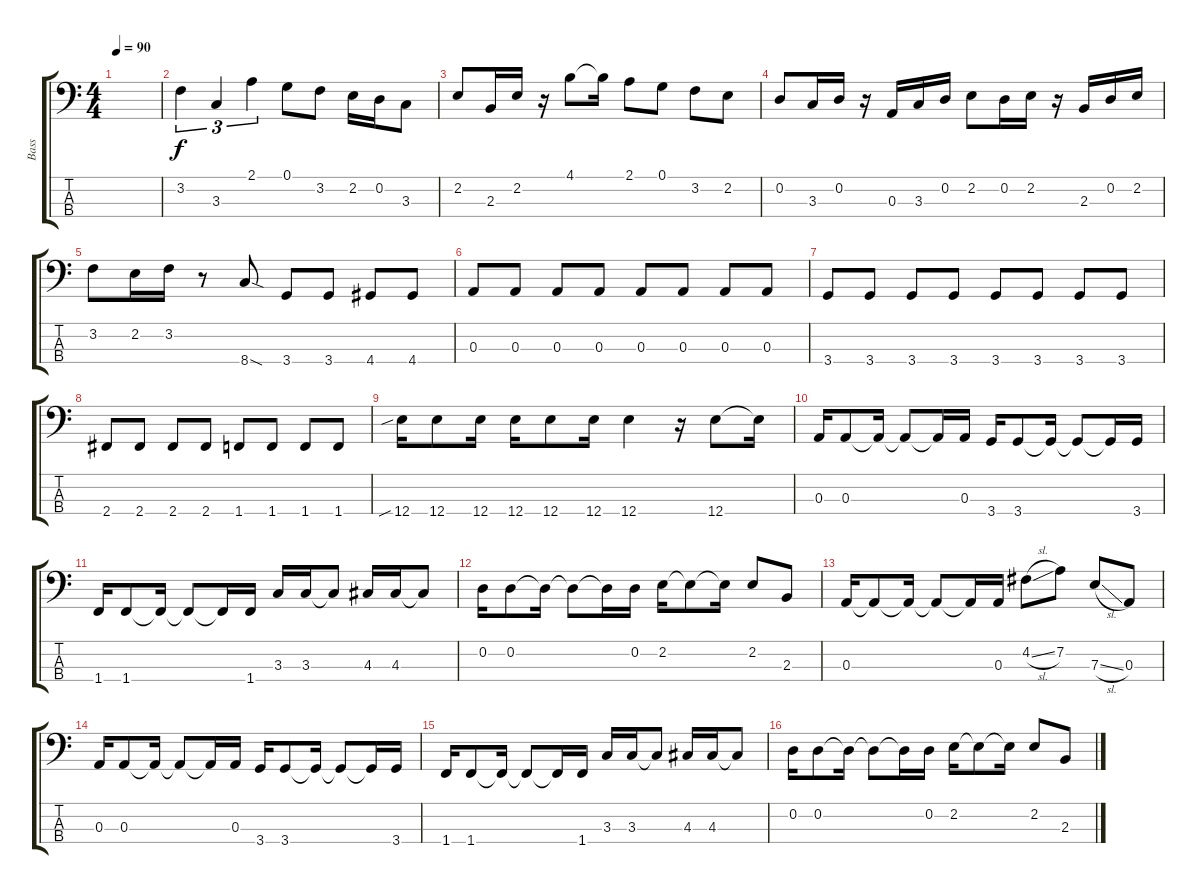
\track ("Bass" "Bass") {instrument electricbassfinger}
\staff {score tabs}
\tuning (G2 D2 A1 E1) {hide}
\ts (4 4)
\tempo 90
\clef f4
\ks c
|
3.2.4{tu (3 2)} 3.3.4{tu (3 2)} 2.1.4{tu (3 2)} 0.1.8 3.2.8 2.2.16 0.2.16 3.3.8 |
2.2.8 2.3.16 2.2.16 r.16 4.1.8 4.1{t}.16 2.1.8 0.1.8 3.2.8 2.2.8 |
0.2.8 3.3.16 0.2.16 r.16 0.3.16 3.3.16 0.2.16 2.2.8 0.2.16 2.2.16 r.16 2.3.16 0.2.16 2.2.16 |
3.2.8 2.2.16 3.2.16 r.8 8.4{sod}.8 3.4.8 3.4.8 4.4.8 4.4.8 |
0.3.8 0.3.8 0.3.8 0.3.8 0.3.8 0.3.8 0.3.8 0.3.8 |
3.4.8 3.4.8 3.4.8 3.4.8 3.4.8 3.4.8 3.4.8 3.4.8 |
2.4.8 2.4.8 2.4.8 2.4.8 1.4.8 1.4.8 1.4.8 1.4.8 |
12.4{sib}.16 12.4.8 12.4.16 12.4.16 12.4.8 12.4.16 12.4.4 r.16 12.4.8 12.4{t}.16 |
\ks aminor
0.3.16 0.3.8 0.3{t}.16 0.3{t}.8 0.3{t}.16 0.3.16 3.4.16 3.4.8 3.4{t}.16 3.4{t}.8 3.4{t}.16 3.4.16 |
1.4.16 1.4.8 1.4{t}.16 1.4{t}.8 1.4{t}.16 1.4.16 3.3.16 3.3.16 3.3{t}.8 4.3.16 4.3.16 4.3{t}.8 |
0.2.16 0.2.8 0.2{t}.16 0.2{t}.8 0.2{t}.16 0.2.16 2.2.16 2.2{t}.8 2.2{t}.16 2.2.8 2.3.8 |
0.3.16 0.3{t}.8 0.3{t}.16 0.3{t}.8 0.3{t}.16 0.3.16 4.2{sl}.8 7.2.8 7.3{sl}.8 0.3.8 |
0.3.16 0.3.8 0.3{t}.16 0.3{t}.8 0.3{t}.16 0.3.16 3.4.16 3.4.8 3.4{t}.16 3.4{t}.8 3.4{t}.16 3.4.16 |
1.4.16 1.4.8 1.4{t}.16 1.4{t}.8 1.4{t}.16 1.4.16 3.3.16 3.3.16 3.3{t}.8 4.3.16 4.3.16 4.3{t}.8 |
0.2.16 0.2.8 0.2{t}.16 0.2{t}.8 0.2{t}.16 0.2.16 2.2.16 2.2{t}.8 2.2{t}.16 2.2.8 2.3.8
